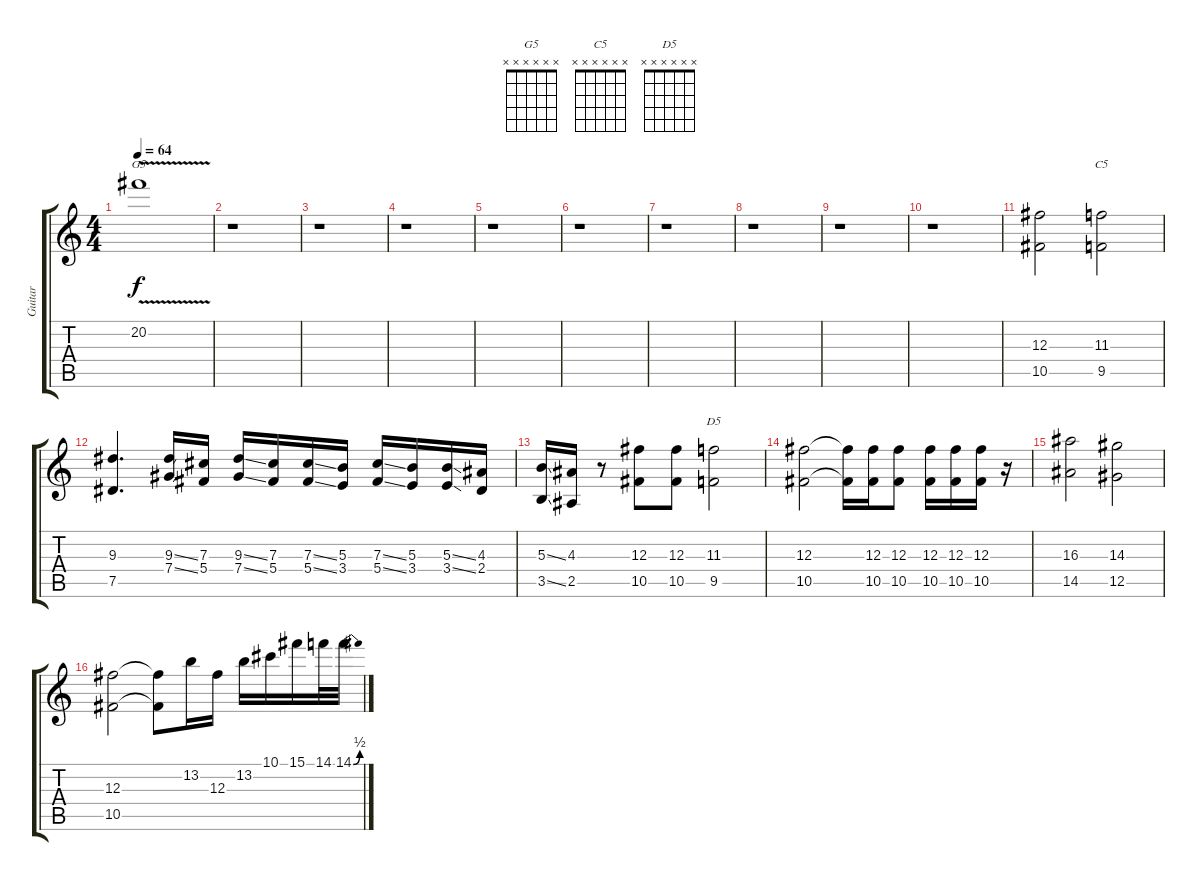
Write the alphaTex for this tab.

\track ("Guitar" "Guitar") {mute instrument overdrivenguitar}
\staff {score tabs}
\tuning (Eb4 Bb3 Gb3 Db3 Ab2 Eb2) {hide}
\chord ("G5" x x x x x x)
\chord ("C5" x x x x x x)
\chord ("D5" x x x x x x)
\ts (4 4)
\tempo 64
\clef g2
\ks c
20.2{v}.1{ch "G5" dy f} |
r.1{balance 10} |
r.1 |
r.1 |
r.1 |
r.1 |
r.1 |
r.1 |
r.1 |
r.1 |
(12.3 10.5).2 (11.3 9.5).2{ch "C5"} |
(9.3 7.5).4{d} (9.3{ss} 7.4{ss}).16 (7.3 5.4).16 (9.3{ss} 7.4{ss}).16 (7.3 5.4).16 (7.3{ss} 5.4{ss}).16 (5.3 3.4).16 (7.3{ss} 5.4{ss}).16 (5.3 3.4).16 (5.3{ss} 3.4{ss}).16 (4.3 2.4).16 |
(5.3{ss} 3.5{ss}).16 (4.3 2.5).16 r.8 (12.3 10.5).8 (12.3 10.5).8 (11.3 9.5).2{ch "D5"} |
(12.3 10.5).2 (12.3{t} 10.5{t}).16 (12.3 10.5).16 (12.3 10.5).8 (12.3 10.5).16 (12.3 10.5).16 (12.3 10.5).16 r.16 |
(16.3 14.5).2 (14.3 12.5).2 |
(12.3 10.5).2 (12.3{t} 10.5{t}).8 13.2.16{balance 16} 12.3.16 13.2.16 10.1.16 15.1.16 14.1.32 14.1{be (bend 0 0 60 2)}.32
